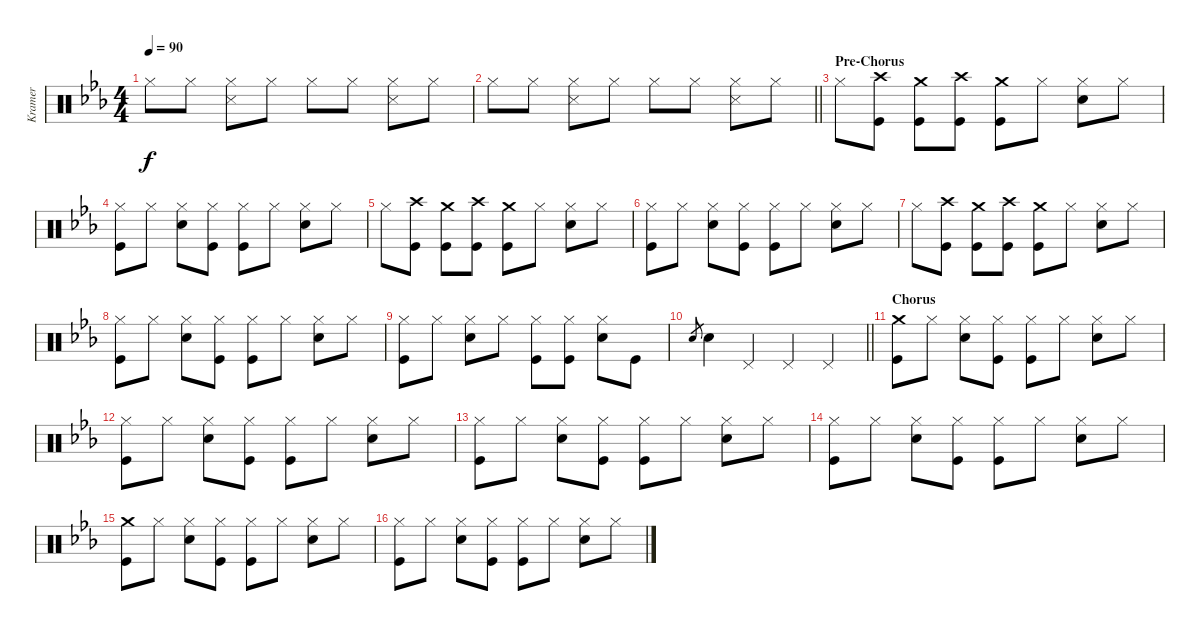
\track ("Kramer" "Kramer") {instrument percussion}
\staff {score}
\articulation defaults
\ts (4 4)
\tempo 90
\clef neutral
\ks eb "Hi-Hat (closed)".8{dy f} "Hi-Hat (closed)".8
("Hi-Hat (closed)" "Snare (side stick) 3").8 "Hi-Hat (closed)".8 "Hi-Hat (closed)".8 "Hi-Hat (closed)".8 ("Hi-Hat (closed)" "Snare (side stick) 3").8 "Hi-Hat (closed)".8 |
\barLineRight lightlight "Hi-Hat (closed)".8 "Hi-Hat (closed)".8
("Hi-Hat (closed)" "Snare (side stick) 3").8 "Hi-Hat (closed)".8 "Hi-Hat (closed)".8 "Hi-Hat (closed)".8 ("Hi-Hat (closed)" "Snare (side stick) 3").8 "Hi-Hat (closed)".8 |
\section ("" "Pre-Chorus")
"Hi-Hat (closed)".8 ("Crash high (hit)" "Kick (hit)").8 ("Crash medium (hit)" "Kick (hit)").8 ("Crash high (hit)" "Kick (hit)").8 ("Crash medium (hit)" "Kick (hit)").8 "Hi-Hat (closed)".8 ("Hi-Hat (closed)" "Snare (hit) 2").8 "Hi-Hat (closed)".8 |
("Hi-Hat (closed)" "Kick (hit)").8 "Hi-Hat (closed)".8 ("Hi-Hat (closed)" "Snare (hit) 2").8 ("Hi-Hat (closed)" "Kick (hit)").8 ("Hi-Hat (closed)" "Kick (hit)").8 "Hi-Hat (closed)".8 ("Hi-Hat (closed)" "Snare (hit) 2").8 "Hi-Hat (closed)".8 |
"Hi-Hat (closed)".8 ("Crash high (hit)" "Kick (hit)").8 ("Crash medium (hit)" "Kick (hit)").8 ("Crash high (hit)" "Kick (hit)").8 ("Crash medium (hit)" "Kick (hit)").8 "Hi-Hat (closed)".8 ("Hi-Hat (closed)" "Snare (hit) 2").8 "Hi-Hat (closed)".8 |
("Hi-Hat (closed)" "Kick (hit)").8 "Hi-Hat (closed)".8 ("Hi-Hat (closed)" "Snare (hit) 2").8 ("Hi-Hat (closed)" "Kick (hit)").8 ("Hi-Hat (closed)" "Kick (hit)").8 "Hi-Hat (closed)".8 ("Hi-Hat (closed)" "Snare (hit) 2").8 "Hi-Hat (closed)".8 |
"Hi-Hat (closed)".8 ("Crash high (hit)" "Kick (hit)").8 ("Crash medium (hit)" "Kick (hit)").8 ("Crash high (hit)" "Kick (hit)").8 ("Crash medium (hit)" "Kick (hit)").8 "Hi-Hat (closed)".8 ("Hi-Hat (closed)" "Snare (hit) 2").8 "Hi-Hat (closed)".8 |
("Hi-Hat (closed)" "Kick (hit)").8 "Hi-Hat (closed)".8 ("Hi-Hat (closed)" "Snare (hit) 2").8 ("Hi-Hat (closed)" "Kick (hit)").8 ("Hi-Hat (closed)" "Kick (hit)").8 "Hi-Hat (closed)".8 ("Hi-Hat (closed)" "Snare (hit) 2").8 "Hi-Hat (closed)".8 |
("Hi-Hat (closed)" "Kick (hit)").8 "Hi-Hat (closed)".8 ("Hi-Hat (closed)" "Electric Snare (hit)").8 "Hi-Hat (closed)".8 ("Hi-Hat (closed)" "Kick (hit)").8 ("Hi-Hat (closed)" "Kick (hit)").8 ("Hi-Hat (closed)" "Electric Snare (hit)").8 "Kick (hit)".8 |
\barLineRight lightlight "Electric Snare (hit)".8{gr} "Electric Snare (hit)".4 "Pedal Hi-Hat (hit)".4 "Pedal Hi-Hat (hit)".4 "Pedal Hi-Hat (hit)".4
|
\section ("" "Chorus")
("Crash medium (hit)" "Kick (hit)").8 "Hi-Hat (closed)".8 ("Hi-Hat (closed)" "Snare (hit) 2").8 ("Hi-Hat (closed)" "Kick (hit)").8 ("Hi-Hat (closed)" "Kick (hit)").8 "Hi-Hat (closed)".8 ("Hi-Hat (closed)" "Snare (hit) 2").8 "Hi-Hat (closed)".8 |
("Hi-Hat (closed)" "Kick (hit)").8 "Hi-Hat (closed)".8 ("Hi-Hat (closed)" "Snare (hit) 2").8 ("Hi-Hat (closed)" "Kick (hit)").8 ("Hi-Hat (closed)" "Kick (hit)").8 "Hi-Hat (closed)".8 ("Hi-Hat (closed)" "Snare (hit) 2").8 "Hi-Hat (closed)".8 |
("Hi-Hat (closed)" "Kick (hit)").8 "Hi-Hat (closed)".8 ("Hi-Hat (closed)" "Snare (hit) 2").8 ("Hi-Hat (closed)" "Kick (hit)").8 ("Hi-Hat (closed)" "Kick (hit)").8 "Hi-Hat (closed)".8 ("Hi-Hat (closed)" "Snare (hit) 2").8 "Hi-Hat (closed)".8 |
("Hi-Hat (closed)" "Kick (hit)").8 "Hi-Hat (closed)".8 ("Hi-Hat (closed)" "Snare (hit) 2").8 ("Hi-Hat (closed)" "Kick (hit)").8 ("Hi-Hat (closed)" "Kick (hit)").8 "Hi-Hat (closed)".8 ("Hi-Hat (closed)" "Snare (hit) 2").8 "Hi-Hat (closed)".8 |
("Crash medium (hit)" "Kick (hit)").8 "Hi-Hat (closed)".8 ("Hi-Hat (closed)" "Snare (hit) 2").8 ("Hi-Hat (closed)" "Kick (hit)").8 ("Hi-Hat (closed)" "Kick (hit)").8 "Hi-Hat (closed)".8 ("Hi-Hat (closed)" "Snare (hit) 2").8 "Hi-Hat (closed)".8 |
("Hi-Hat (closed)" "Kick (hit)").8 "Hi-Hat (closed)".8 ("Hi-Hat (closed)" "Snare (hit) 2").8 ("Hi-Hat (closed)" "Kick (hit)").8 ("Hi-Hat (closed)" "Kick (hit)").8 "Hi-Hat (closed)".8 ("Hi-Hat (closed)" "Snare (hit) 2").8 "Hi-Hat (closed)".8
